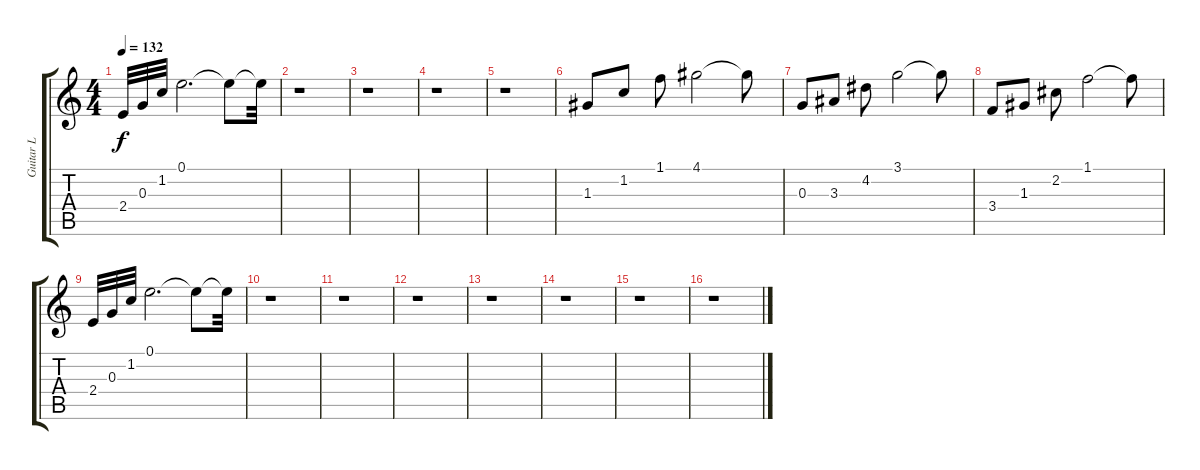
\track ("Guitar L" "Guitar L") {instrument electricguitarjazz}
\staff {score tabs}
\tuning (E4 B3 G3 D3 A2 E2) {hide}
\ts (4 4)
\tempo 132
\clef g2
\ks c
2.4.32{dy f} 0.3.32 1.2.32 0.1.2{d} 0.1{t}.8 0.1{t}.32 |
r.1 |
r.1 |
r.1 |
r.1 |
1.3.8 1.2.8 1.1.8 4.1.2 4.1{t}.8 |
0.3.8 3.3.8 4.2.8 3.1.2 3.1{t}.8 |
3.4.8 1.3.8 2.2.8 1.1.2 1.1{t}.8 |
2.4.32 0.3.32 1.2.32 0.1.2{d} 0.1{t}.8 0.1{t}.32 |
r.1 |
r.1 |
r.1 |
r.1 |
r.1 |
r.1 |
r.1
